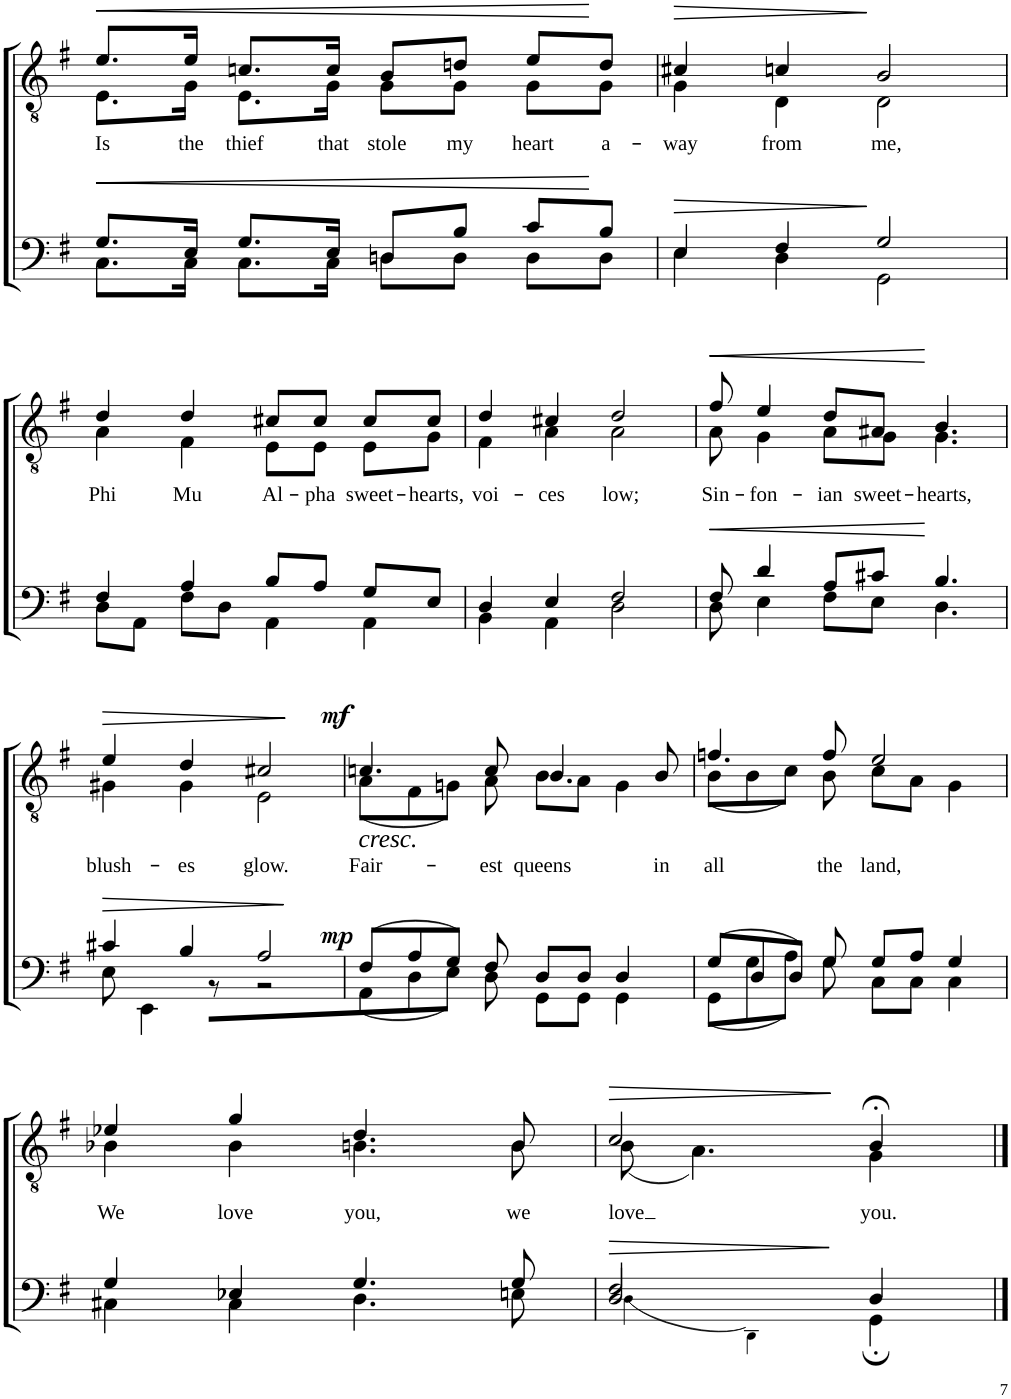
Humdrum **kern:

**kern	**dynam	**kern	**text	**dynam
*part2	*part2	*part1	*part1	*part1
*staff2	*staff2	*staff1	*staff1	*staff1
*I"BASS	*	*I"TENOR	*	*
*I'B	*	*I'T	*	*
!!LO:PB:g=z
*clefF4	*	*clefGv2	*	*
*k[f#]	*	*k[f#]	*	*
*M4/4	*	*M4/4	*	*
*met(c)	*	*met(c)	*	*
=8	=8	=8	=8	=8
!	!LO:HP:b	!	!LO:LY:b	!LO:HP:b
*^	*	*^	*	*
8.G/L	8.C\L	<	8.e/L	8.E\L	Is	<
!	!	!	!	!	!LO:LY:b	!
16E/Jk	16C\Jk	.	16e/Jk	16G\Jk	the	.
!	!	!	!	!	!LO:LY:b	!
8.G/L	8.C\L	.	8.cn/L	8.E\L	thief	.
!	!	!	!	!	!LO:LY:b	!
16E/Jk	16C\Jk	.	16c/Jk	16G\Jk	that	.
!	!	!	!	!	!LO:LY:b	!
8Dn/L	8Dn\L	.	8B/L	8G\L	stole	.
!	!	!	!	!	!LO:LY:b	!
8B/J	8D\J	.	8dn/J	8G\J	my	.
!	!	!	!	!	!LO:LY:b	!
8c/L	8D\L	.	8e/L	8G\L	heart	.
!	!	!	!	!	!LO:LY:b	!
8B/J	8D\J	[	8d/J	8G\J	a-	[
=9	=9	=9	=9	=9	=9	=9
!	!	!LO:HP:b	!	!	!LO:LY:b	!LO:HP:b
4E/	4E\	>	4c#X/	4G\	-way	>
!	!	!	!	!	!LO:LY:b	!
4F#/	4D\	.	4cn/	4D\	from	.
!	!	!	!	!	!LO:LY:b	!
2G/	2GG\	]	2B/	2D\	me,	]
!!LO:LB:g=z	!!
=10	=10	=10	=10	=10	=10	=10
!	!	!	!	!	!LO:LY:b	!
4F#/	8D\L	.	4d/	4A\	Phi	.
.	8AA\J	.	.	.	.	.
!	!	!	!	!	!LO:LY:b	!
4A/	8F#\L	.	4d/	4F#\	Mu	.
.	8D\J	.	.	.	.	.
!	!	!	!	!	!LO:LY:b	!
8B/L	4AA\	.	8c#X/L	8E\L	Al-	.
!	!	!	!	!	!LO:LY:b	!
8A/J	.	.	8c#/J	8E\J	-pha	.
!	!	!	!	!	!LO:LY:b	!
8G/L	4AA\	.	8c#/L	8E\L	sweet-	.
!	!	!	!	!	!LO:LY:b	!
8E/J	.	.	8c#/J	8G\J	-hearts,	.
=11	=11	=11	=11	=11	=11	=11
!	!	!	!	!	!LO:LY:b	!
4D/	4BB\	.	4d/	4F#\	voi-	.
!	!	!	!	!	!LO:LY:b	!
4E/	4AA\	.	4c#X/	4A\	-ces	.
!	!	!	!	!	!LO:LY:b	!
2F#/	2D\	.	2d/	2A\	low;	.
=12	=12	=12	=12	=12	=12	=12
!	!	!LO:HP:b	!	!	!LO:LY:b	!LO:HP:b
8F#/	8D\	<	8f#/	8A\	Sin-	<
!	!	!	!	!	!LO:LY:b	!
4d/	4E\	.	4e/	4G\	-fon-	.
!	!	!	!	!	!LO:LY:b	!
8A/L	8F#\L	.	8d/L	8A\L	-ian	.
!	!	!	!	!	!LO:LY:b	!
8c#X/J	8E\J	.	8A#X/J	8G\J	sweet-	.
!	!	!	!	!	!LO:LY:b	!
4.B/	4.D\	[	4.B/	4.G\	-hearts,	[
!!LO:LB:g=z	!!
=13	=13	=13	=13	=13	=13	=13
!	!	!LO:HP:b	!	!	!LO:LY:b	!LO:HP:b
4c#X/	8E\	>	4e/	4G#X\	blush-	>
.	4EE\	.	.	.	.	.
!	!	!	!	!	!LO:LY:b	!
4B/	.	.	4d/	4G#\	-es	.
.	8r	.	.	.	.	.
!	!	!	!	!	!LO:LY:b	!
2A/	2r	]	2c#X/	2E\	glow.	]
=14	=14	=14	=14	=14	=14	=14
!	!	!	!LO:TX:b:i:t=cresc.	!	!	!
!	!	!LO:DY:a	!	!	!LO:LY:b	!LO:DY:a
(8F#/L	(8AA\L	mp	4.cn/	(8A\L	Fair-	mf
8A/	8D\	.	.	8F#\	.	.
8G/J)	8E\J)	.	.	8Gn\J)	.	.
!	!	!	!	!	!LO:LY:b	!
8F#/	8D\	.	8c/	8A\	-est	.
!	!	!	!	!	!LO:LY:b	!
8D/L	8GG\L	.	4.B/	8B\L	queens	.
8D/J	8GG\J	.	.	8A\J	.	.
4D/	4GG\	.	.	4G\	.	.
!	!	!	!	!	!LO:LY:b	!
.	.	.	8B/	.	in	.
=15	=15	=15	=15	=15	=15	=15
!	!	!	!	!	!LO:LY:b	!
(8G/L	(8GG\L	.	4.fn/	(8B\L	all	.
8D/	8G\	.	.	8B\	.	.
8D/J)	8A\J)	.	.	8c\J)	.	.
!	!	!	!	!	!LO:LY:b	!
8G/	8G\	.	8f/	8B\	the	.
!	!	!	!	!	!LO:LY:b	!
8G/L	8C\L	.	2e/	8c\L	land,	.
8A/J	8C\J	.	.	8A\J	.	.
4G/	4C\	.	.	4G\	.	.
!!LO:LB:g=z	!!
=16	=16	=16	=16	=16	=16	=16
!	!	!	!	!	!LO:LY:b	!
4G/	4C#X\	.	4e-X/	4B-X\	We	.
!	!	!	!	!	!LO:LY:b	!
4E-X/	4C#\	.	4g/	4B-\	love	.
!	!	!	!	!	!LO:LY:b	!
4.G/	4.D\	.	4.d/	4.Bn\	you,	.
!	!	!	!	!	!LO:LY:b	!
8G/	8En\	.	8B/	8B\	we	.
=17	=17	=17	=17	=17	=17	=17
!	!	!LO:HP:b	!	!	!LO:LY:b	!LO:HP:b
*	*^	*	*	*	*	*
2F#/	2D/	(4D!\	>	2c/	(8B\	love	>
.	.	.	.	.	4.A\)	.	.
.	.	4DD!\)	.	.	.	.	.
!	!	!	!	!	!	!LO:LY:b	!
4D/	4GG;\	4ryy	]	4B;</	4G\	you.	]
*v	*v	*v	*	*	*	*	*
*	*	*v	*v	*	*
==	==	==	==	==
*-	*-	*-	*-	*-
